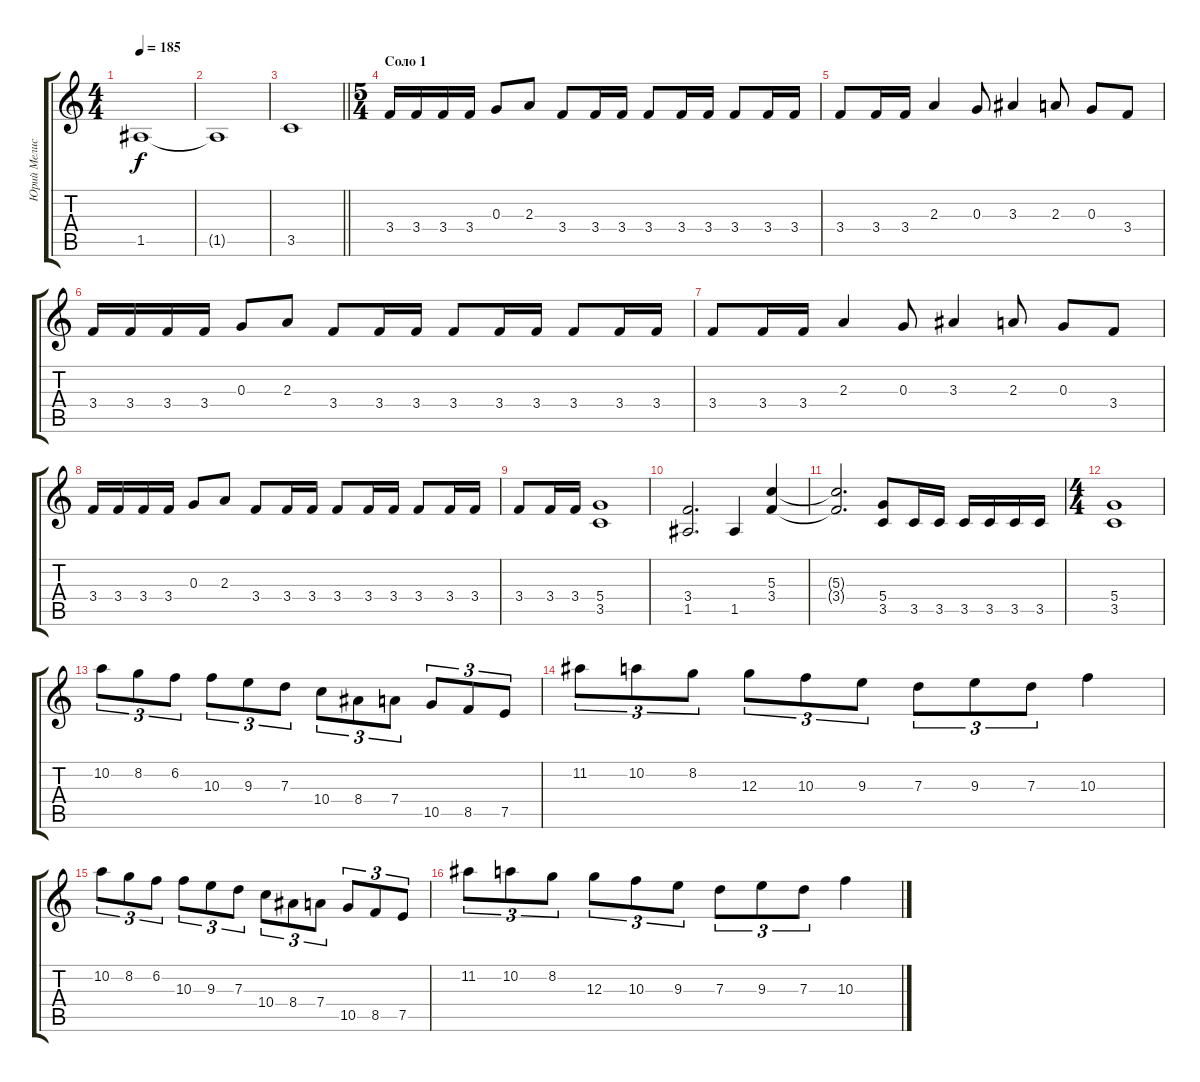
\track ("Юрий Мелисов" "Юрий Мелис") {instrument distortionguitar}
\staff {score tabs}
\tuning (E4 B3 G3 D3 A2 E2) {hide}
\ts (4 4)
\tempo 185
\clef g2
\ks c
1.5{t}.1{dy f} |
1.5{t}.1 |
\barLineRight lightlight
3.5.1 |
\ts (5 4)
\section ("" "Соло 1")
3.4.16 3.4.16 3.4.16 3.4.16 0.3.8 2.3.8 3.4.8 3.4.16 3.4.16 3.4.8 3.4.16 3.4.16 3.4.8 3.4.16 3.4.16 |
3.4.8 3.4.16 3.4.16 2.3.4 0.3.8 3.3.4 2.3.8 0.3.8 3.4.8 |
3.4.16 3.4.16 3.4.16 3.4.16 0.3.8 2.3.8 3.4.8 3.4.16 3.4.16 3.4.8 3.4.16 3.4.16 3.4.8 3.4.16 3.4.16 |
3.4.8 3.4.16 3.4.16 2.3.4 0.3.8 3.3.4 2.3.8 0.3.8 3.4.8 |
3.4.16 3.4.16 3.4.16 3.4.16 0.3.8 2.3.8 3.4.8 3.4.16 3.4.16 3.4.8 3.4.16 3.4.16 3.4.8 3.4.16 3.4.16 |
3.4.8 3.4.16 3.4.16 (5.4 3.5).1 |
(3.4 1.5).2{d} 1.5.4 (5.3 3.4).4 |
(5.3{t} 3.4{t}).2{d} (5.4 3.5).8 3.5.16 3.5.16 3.5.16 3.5.16 3.5.16 3.5.16 |
\ts (4 4)
(5.4 3.5).1 |
10.2.8{tu (3 2)} 8.2.8{tu (3 2)} 6.2.8{tu (3 2)} 10.3.8{tu (3 2)} 9.3.8{tu (3 2)} 7.3.8{tu (3 2)} 10.4.8{tu (3 2)} 8.4.8{tu (3 2)} 7.4.8{tu (3 2)} 10.5.8{tu (3 2)} 8.5.8{tu (3 2)} 7.5.8{tu (3 2)} |
11.2.8{tu (3 2)} 10.2.8{tu (3 2)} 8.2.8{tu (3 2)} 12.3.8{tu (3 2)} 10.3.8{tu (3 2)} 9.3.8{tu (3 2)} 7.3.8{tu (3 2)} 9.3.8{tu (3 2)} 7.3.8{tu (3 2)} 10.3.4 |
10.2.8{tu (3 2)} 8.2.8{tu (3 2)} 6.2.8{tu (3 2)} 10.3.8{tu (3 2)} 9.3.8{tu (3 2)} 7.3.8{tu (3 2)} 10.4.8{tu (3 2)} 8.4.8{tu (3 2)} 7.4.8{tu (3 2)} 10.5.8{tu (3 2)} 8.5.8{tu (3 2)} 7.5.8{tu (3 2)} |
11.2.8{tu (3 2)} 10.2.8{tu (3 2)} 8.2.8{tu (3 2)} 12.3.8{tu (3 2)} 10.3.8{tu (3 2)} 9.3.8{tu (3 2)} 7.3.8{tu (3 2)} 9.3.8{tu (3 2)} 7.3.8{tu (3 2)} 10.3.4
